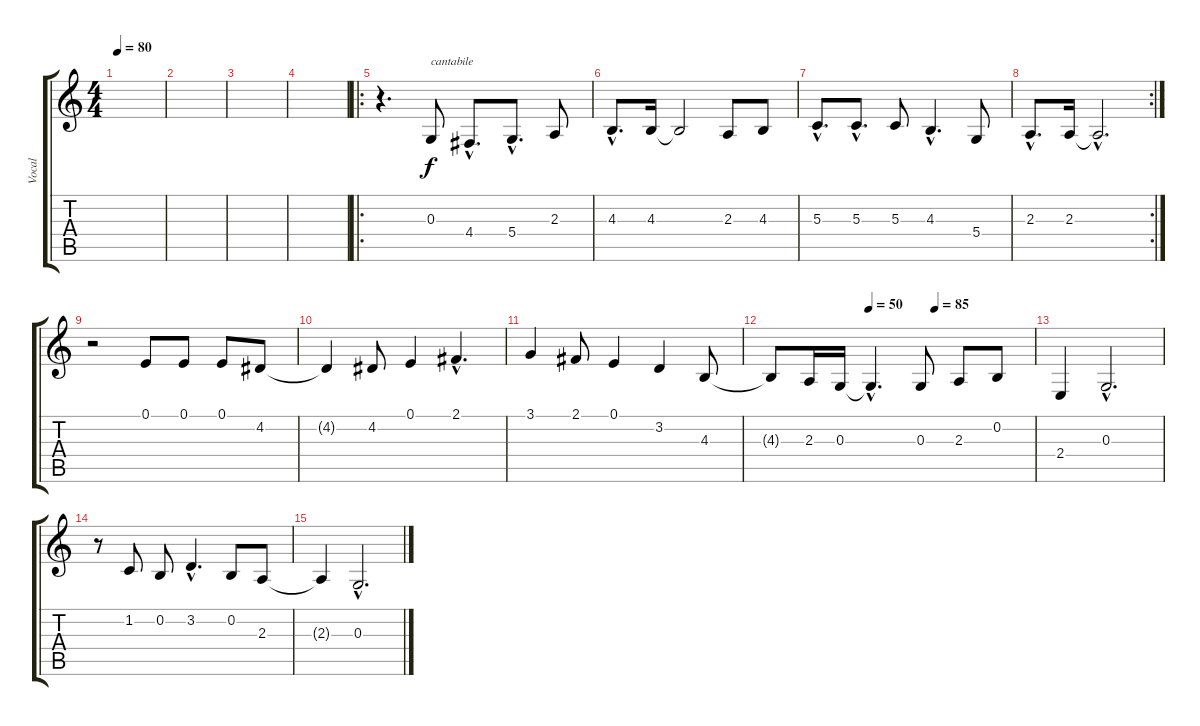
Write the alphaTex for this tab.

\track ("Vocal" "Vocal") {instrument piccolo}
\staff {score tabs}
\tuning (E4 B3 G3 D3 A2 E2) {hide}
\ts (4 4)
\tempo 80
\clef g2
\ks c
|
|
|
|
\ro
r.4{d} 0.3.8{txt "cantabile"} 4.4{hac}.8{d} 5.4{hac}.8{d} 2.3.8 |
4.3{hac}.8{d} 4.3.16 4.3{t}.2 2.3.8 4.3.8 |
5.3{hac}.8{d} 5.3{hac}.8{d} 5.3.8 4.3{hac}.4{d} 5.4.8 |
\rc 2
2.3{hac}.8{d} 2.3.16 2.3{hac t}.2{d} |
r.2 0.1.8 0.1.8 0.1.8 4.2.8 |
4.2{t}.4 4.2.8 0.1.4 2.1{hac}.4{d} |
3.1.4 2.1.8 0.1.4 3.2.4 4.3.8 |
\tempo (50 0.375)
\tempo (85 0.625)
4.3{t}.8 2.3.16 0.3.16 0.3{hac t}.4{d} 0.3.8 2.3.8 0.2.8 |
2.4.4 0.3{hac}.2{d} |
r.8 1.2.8 0.2.8 3.2{hac}.4{d} 0.2.8 2.3.8 |
2.3{t}.4 0.3{hac}.2{d}
